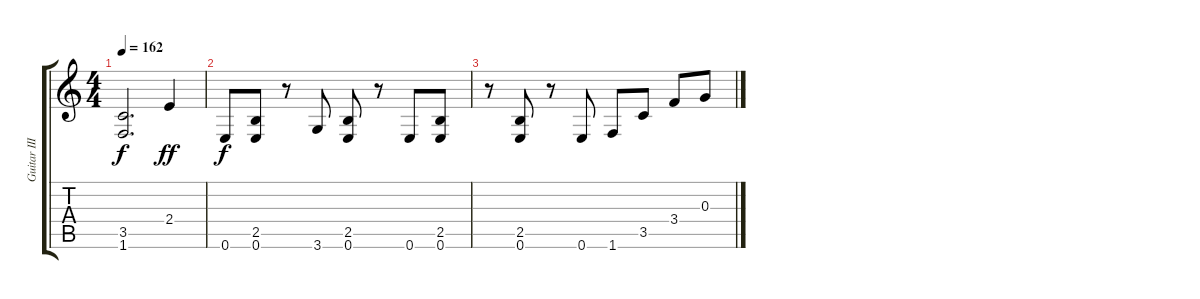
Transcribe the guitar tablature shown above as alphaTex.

\track ("Guitar III" "Guitar III") {instrument overdrivenguitar}
\staff {score tabs}
\tuning (E4 B3 G3 D3 A2 E2) {hide}
\ts (4 4)
\tempo 162
\clef g2
\ks c
(3.5{t} 1.6{t}).2{d dy f} 2.4.4{dy ff} |
0.6.8{dy f} (2.5 0.6).8 r.8 3.6.8 (2.5 0.6).8 r.8 0.6.8 (2.5 0.6).8 |
r.8 (2.5 0.6).8 r.8 0.6.8 1.6.8 3.5.8 3.4.8 0.3.8
